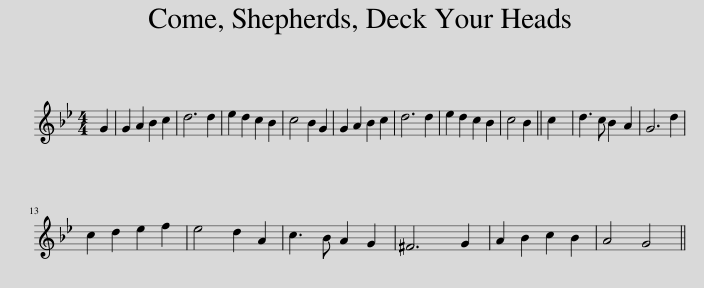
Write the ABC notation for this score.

X:1
L:1/8
M:4/4
I:linebreak $
K:Gmin
V:1 treble
V:1
 G2 | G2 A2 B2 c2 | d6 d2 | e2 d2 c2 B2 | c4 B2 G2 | %5
 G2 A2 B2 c2 | d6 d2 | e2 d2 c2 B2 | c4 B2 || c2 | %10
 d3 c B2 A2 | G6 d2 |$ c2 d2 e2 f2 | e4 d2 A2 | c3 B A2 G2 | %15
 ^F6 G2 | A2 B2 c2 B2 | A4 G4 || %18
